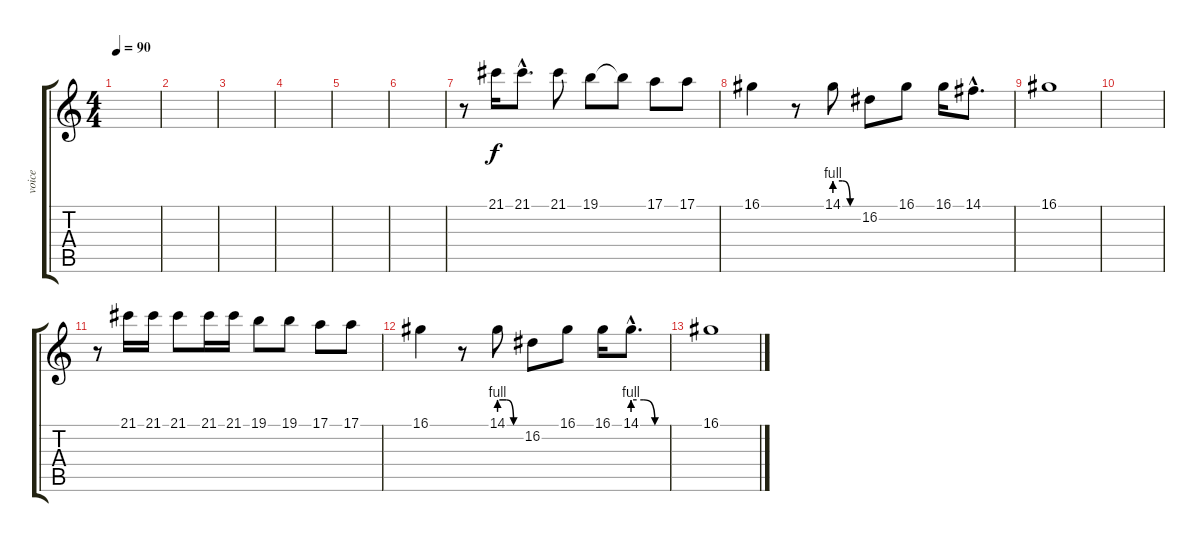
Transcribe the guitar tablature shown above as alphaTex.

\track ("voice" "voice") {instrument fx5brightness}
\staff {score tabs}
\tuning (E4 B3 G3 D3 A2 E2) {hide}
\ts (4 4)
\tempo 90
\clef g2
\ks c
|
|
|
|
|
|
r.8 21.1.16 21.1{hac}.8{d} 21.1.8 19.1.8 19.1{t}.8 17.1.8 17.1.8 |
16.1.4 r.8 14.1{be (custom 0 4 20 4 40 0 60 0)}.8 16.2.8 16.1.8 16.1.16 14.1{hac}.8{d} |
16.1.1 |
|
r.8 21.1.16 21.1.16 21.1.8 21.1.16 21.1.16 19.1.8 19.1.8 17.1.8 17.1.8 |
16.1.4 r.8 14.1{be (custom 0 4 20 4 40 0 60 0)}.8 16.2.8 16.1.8 16.1.16 14.1{be (custom 0 4 20 4 40 0 60 0) hac}.8{d} |
16.1.1
